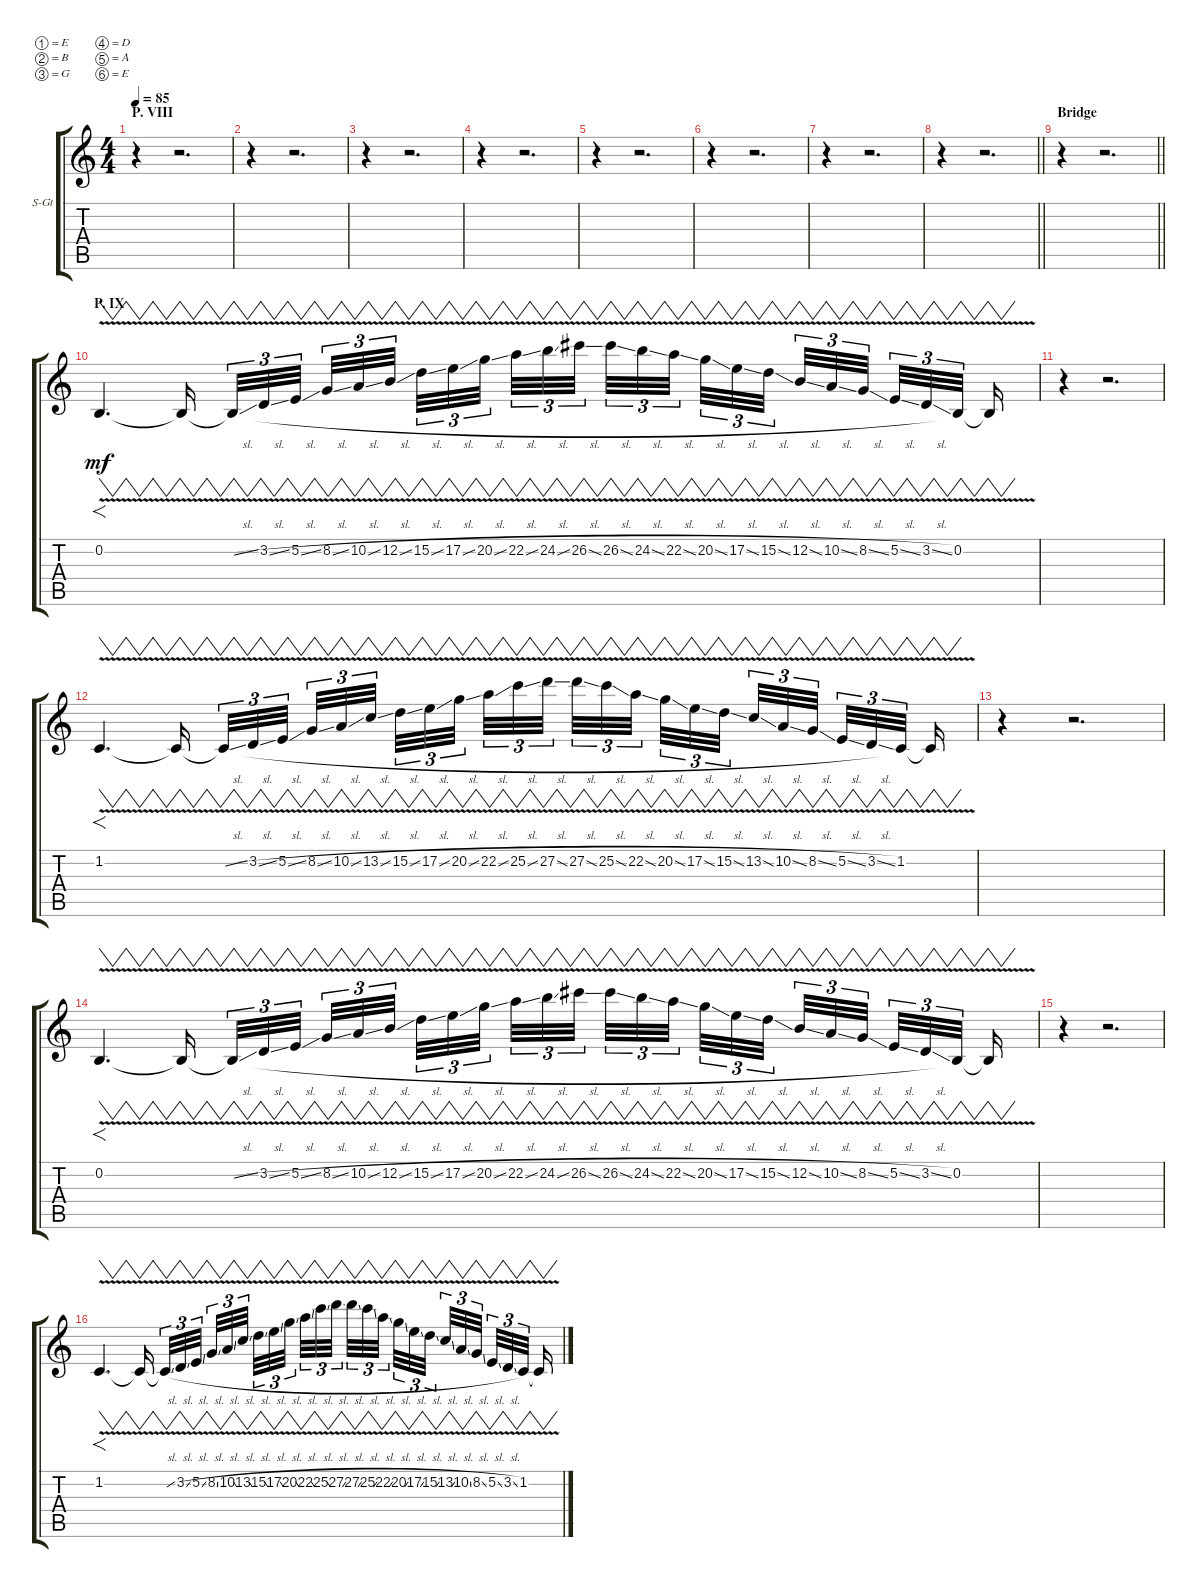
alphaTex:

\bracketExtendMode groupsimilarinstruments
\firstSystemTrackNameOrientation horizontal
\otherSystemsTrackNameOrientation horizontal
\track ("Keyboard [Effect]" "S-Gt") {instrument pad5bowed}
\staff {score tabs}
\tuning (E3 B2 G2 D2 A1 E1)
\displaytranspose 12
\ts (4 4)
\section ("" "P. VIII")
\tempo 85
\clef g2
\ks c
r.4{dy mf} r.2{d} |
r.4 r.2{d} |
r.4 r.2{d} |
r.4 r.2{d} |
r.4 r.2{d} |
r.4 r.2{d} |
r.4 r.2{d} |
\barLineRight lightlight
r.4 r.2{d} |
\section ("" "Bridge")
\barLineRight lightlight
r.4 r.2{d} |
\section ("" "P. IX")
0.2{v}.4{f vw d} 0.2{v t}.16{vw} 0.2{v sl t}.32{vw tu (3 2)} 3.2{v sl}.32{vw tu (3 2)} 5.2{v sl}.32{vw tu (3 2)} 8.2{v sl}.32{vw tu (3 2)} 10.2{v sl}.32{vw tu (3 2)} 12.2{v sl}.32{vw tu (3 2)} 15.2{v sl}.32{vw tu (3 2)} 17.2{v sl}.32{vw tu (3 2)} 20.2{v sl}.32{vw tu (3 2)} 22.2{v sl}.32{vw tu (3 2)} 24.2{v sl}.32{vw tu (3 2)} 26.2{v sl}.32{vw tu (3 2)} 26.2{v sl}.32{vw tu (3 2)} 24.2{v sl}.32{vw tu (3 2)} 22.2{v sl}.32{vw tu (3 2)} 20.2{v sl}.32{vw tu (3 2)} 17.2{v sl}.32{vw tu (3 2)} 15.2{v sl}.32{vw tu (3 2)} 12.2{v sl}.32{vw tu (3 2)} 10.2{v sl}.32{vw tu (3 2)} 8.2{v sl}.32{vw tu (3 2)} 5.2{v sl}.32{vw tu (3 2)} 3.2{v sl}.32{vw tu (3 2)} 0.2{v}.32{vw tu (3 2)} 0.2{v t}.16{vw} |
r.4 r.2{d} |
1.2{v}.4{f vw d} 1.2{v t}.16{vw} 1.2{v sl t}.32{vw tu (3 2)} 3.2{v sl}.32{vw tu (3 2)} 5.2{v sl}.32{vw tu (3 2)} 8.2{v sl}.32{vw tu (3 2)} 10.2{v sl}.32{vw tu (3 2)} 13.2{v sl}.32{vw tu (3 2)} 15.2{v sl}.32{vw tu (3 2)} 17.2{v sl}.32{vw tu (3 2)} 20.2{v sl}.32{vw tu (3 2)} 22.2{v sl}.32{vw tu (3 2)} 25.2{v sl}.32{vw tu (3 2)} 27.2{v sl}.32{vw tu (3 2)} 27.2{v sl}.32{vw tu (3 2)} 25.2{v sl}.32{vw tu (3 2)} 22.2{v sl}.32{vw tu (3 2)} 20.2{v sl}.32{vw tu (3 2)} 17.2{v sl}.32{vw tu (3 2)} 15.2{v sl}.32{vw tu (3 2)} 13.2{v sl}.32{vw tu (3 2)} 10.2{v sl}.32{vw tu (3 2)} 8.2{v sl}.32{vw tu (3 2)} 5.2{v sl}.32{vw tu (3 2)} 3.2{v sl}.32{vw tu (3 2)} 1.2{v}.32{vw tu (3 2)} 1.2{v t}.16{vw} |
r.4 r.2{d} |
0.2{v}.4{f vw d} 0.2{v t}.16{vw} 0.2{v sl t}.32{vw tu (3 2)} 3.2{v sl}.32{vw tu (3 2)} 5.2{v sl}.32{vw tu (3 2)} 8.2{v sl}.32{vw tu (3 2)} 10.2{v sl}.32{vw tu (3 2)} 12.2{v sl}.32{vw tu (3 2)} 15.2{v sl}.32{vw tu (3 2)} 17.2{v sl}.32{vw tu (3 2)} 20.2{v sl}.32{vw tu (3 2)} 22.2{v sl}.32{vw tu (3 2)} 24.2{v sl}.32{vw tu (3 2)} 26.2{v sl}.32{vw tu (3 2)} 26.2{v sl}.32{vw tu (3 2)} 24.2{v sl}.32{vw tu (3 2)} 22.2{v sl}.32{vw tu (3 2)} 20.2{v sl}.32{vw tu (3 2)} 17.2{v sl}.32{vw tu (3 2)} 15.2{v sl}.32{vw tu (3 2)} 12.2{v sl}.32{vw tu (3 2)} 10.2{v sl}.32{vw tu (3 2)} 8.2{v sl}.32{vw tu (3 2)} 5.2{v sl}.32{vw tu (3 2)} 3.2{v sl}.32{vw tu (3 2)} 0.2{v}.32{vw tu (3 2)} 0.2{v t}.16{vw} |
r.4 r.2{d} |
1.2{v}.4{f vw d} 1.2{v t}.16{vw} 1.2{v sl t}.32{vw tu (3 2)} 3.2{v sl}.32{vw tu (3 2)} 5.2{v sl}.32{vw tu (3 2)} 8.2{v sl}.32{vw tu (3 2)} 10.2{v sl}.32{vw tu (3 2)} 13.2{v sl}.32{vw tu (3 2)} 15.2{v sl}.32{vw tu (3 2)} 17.2{v sl}.32{vw tu (3 2)} 20.2{v sl}.32{vw tu (3 2)} 22.2{v sl}.32{vw tu (3 2)} 25.2{v sl}.32{vw tu (3 2)} 27.2{v sl}.32{vw tu (3 2)} 27.2{v sl}.32{vw tu (3 2)} 25.2{v sl}.32{vw tu (3 2)} 22.2{v sl}.32{vw tu (3 2)} 20.2{v sl}.32{vw tu (3 2)} 17.2{v sl}.32{vw tu (3 2)} 15.2{v sl}.32{vw tu (3 2)} 13.2{v sl}.32{vw tu (3 2)} 10.2{v sl}.32{vw tu (3 2)} 8.2{v sl}.32{vw tu (3 2)} 5.2{v sl}.32{vw tu (3 2)} 3.2{v sl}.32{vw tu (3 2)} 1.2{v}.32{vw tu (3 2)} 1.2{v t}.16{vw}
